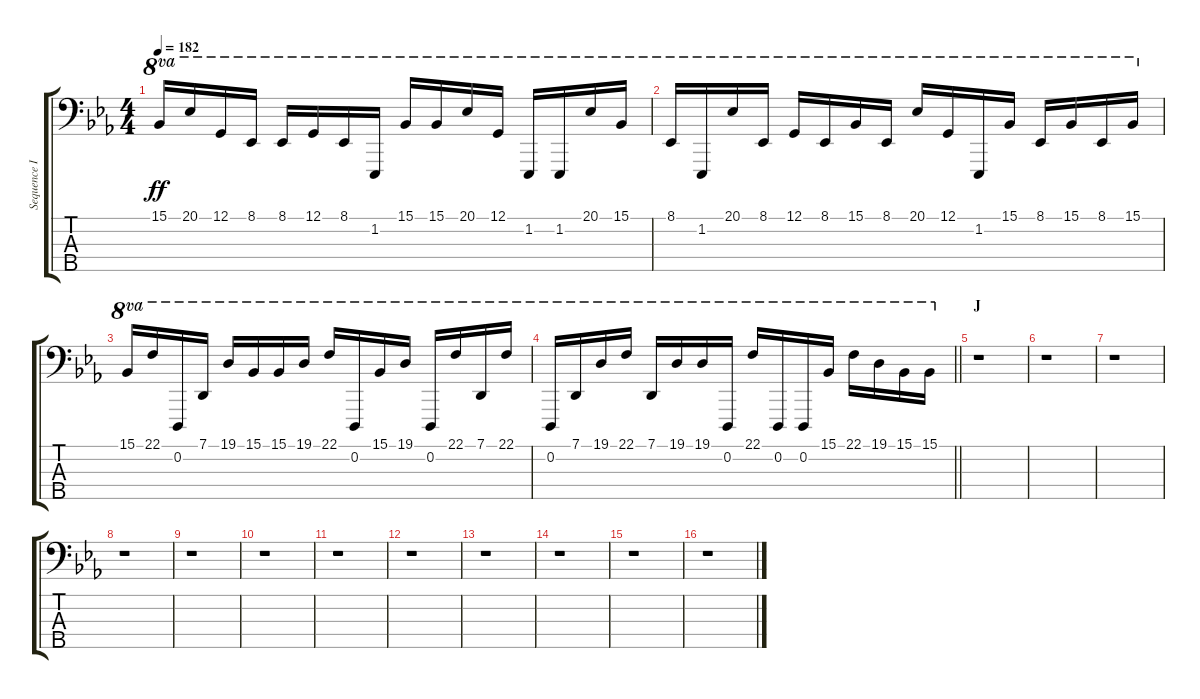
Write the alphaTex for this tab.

\track ("Sequence IV" "Sequence I") {instrument lead2sawtooth}
\staff {score tabs}
\tuning (G2 D2 A1 E1 B0) {hide}
\ts (4 4)
\tempo 182
\clef f4
\ks eb
15.1.16{ot 8va dy ff} 20.1.16{ot 8va} 12.1.16{ot 8va} 8.1.16{ot 8va} 8.1.16{ot 8va} 12.1.16{ot 8va} 8.1.16{ot 8va} 1.2.16{ot 8va} 15.1.16{ot 8va} 15.1.16{ot 8va} 20.1.16{ot 8va} 12.1.16{ot 8va} 1.2.16{ot 8va} 1.2.16{ot 8va} 20.1.16{ot 8va} 15.1.16{ot 8va} |
8.1.16{ot 8va} 1.2.16{ot 8va} 20.1.16{ot 8va} 8.1.16{ot 8va} 12.1.16{ot 8va} 8.1.16{ot 8va} 15.1.16{ot 8va} 8.1.16{ot 8va} 20.1.16{ot 8va} 12.1.16{ot 8va} 1.2.16{ot 8va} 15.1.16{ot 8va} 8.1.16{ot 8va} 15.1.16{ot 8va} 8.1.16{ot 8va} 15.1.16{ot 8va} |
15.1.16{ot 8va} 22.1.16{ot 8va} 0.2.16{ot 8va} 7.1.16{ot 8va} 19.1.16{ot 8va} 15.1.16{ot 8va} 15.1.16{ot 8va} 19.1.16{ot 8va} 22.1.16{ot 8va} 0.2.16{ot 8va} 15.1.16{ot 8va} 19.1.16{ot 8va} 0.2.16{ot 8va} 22.1.16{ot 8va} 7.1.16{ot 8va} 22.1.16{ot 8va} |
\barLineRight lightlight
0.2.16{ot 8va} 7.1.16{ot 8va} 19.1.16{ot 8va} 22.1.16{ot 8va} 7.1.16{ot 8va} 19.1.16{ot 8va} 19.1.16{ot 8va} 0.2.16{ot 8va} 22.1.16{ot 8va} 0.2.16{ot 8va} 0.2.16{ot 8va} 15.1.16{ot 8va} 22.1.16{ot 8va} 19.1.16{ot 8va} 15.1.16{ot 8va} 15.1.16{ot 8va} |
\section ("" "J")
r.1 |
r.1 |
r.1 |
r.1 |
r.1 |
r.1 |
r.1 |
r.1 |
r.1 |
r.1 |
r.1 |
r.1
